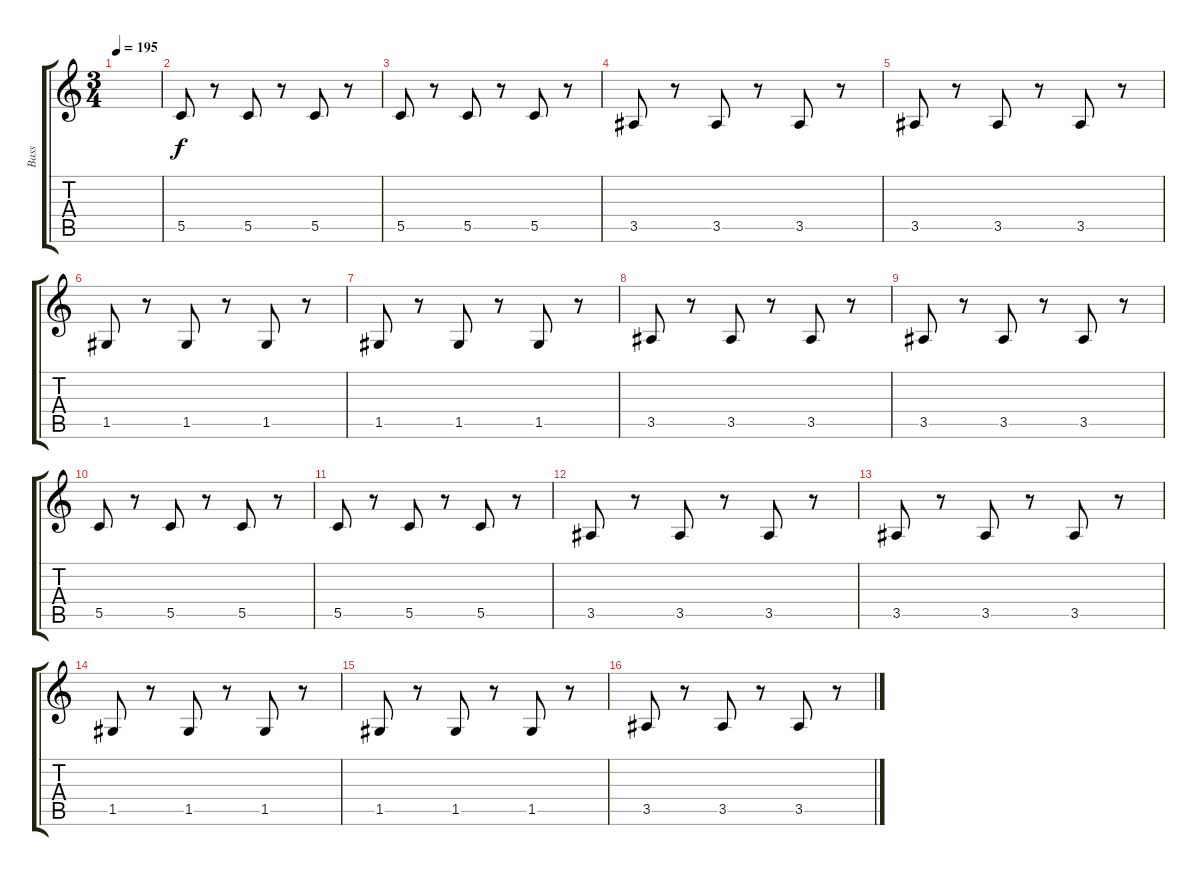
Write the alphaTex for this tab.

\track ("Bass" "Bass") {instrument electricbasspick}
\staff {score tabs}
\tuning (D4 A3 F3 C3 G2 C2) {hide}
\ts (3 4)
\tempo 195
\clef g2
\ks c
|
5.5.8 r.8 5.5.8 r.8 5.5.8 r.8 |
5.5.8 r.8 5.5.8 r.8 5.5.8 r.8 |
3.5.8 r.8 3.5.8 r.8 3.5.8 r.8 |
3.5.8 r.8 3.5.8 r.8 3.5.8 r.8 |
1.5.8 r.8 1.5.8 r.8 1.5.8 r.8 |
1.5.8 r.8 1.5.8 r.8 1.5.8 r.8 |
3.5.8 r.8 3.5.8 r.8 3.5.8 r.8 |
3.5.8 r.8 3.5.8 r.8 3.5.8 r.8 |
5.5.8 r.8 5.5.8 r.8 5.5.8 r.8 |
5.5.8 r.8 5.5.8 r.8 5.5.8 r.8 |
3.5.8 r.8 3.5.8 r.8 3.5.8 r.8 |
3.5.8 r.8 3.5.8 r.8 3.5.8 r.8 |
1.5.8 r.8 1.5.8 r.8 1.5.8 r.8 |
1.5.8 r.8 1.5.8 r.8 1.5.8 r.8 |
3.5.8 r.8 3.5.8 r.8 3.5.8 r.8
